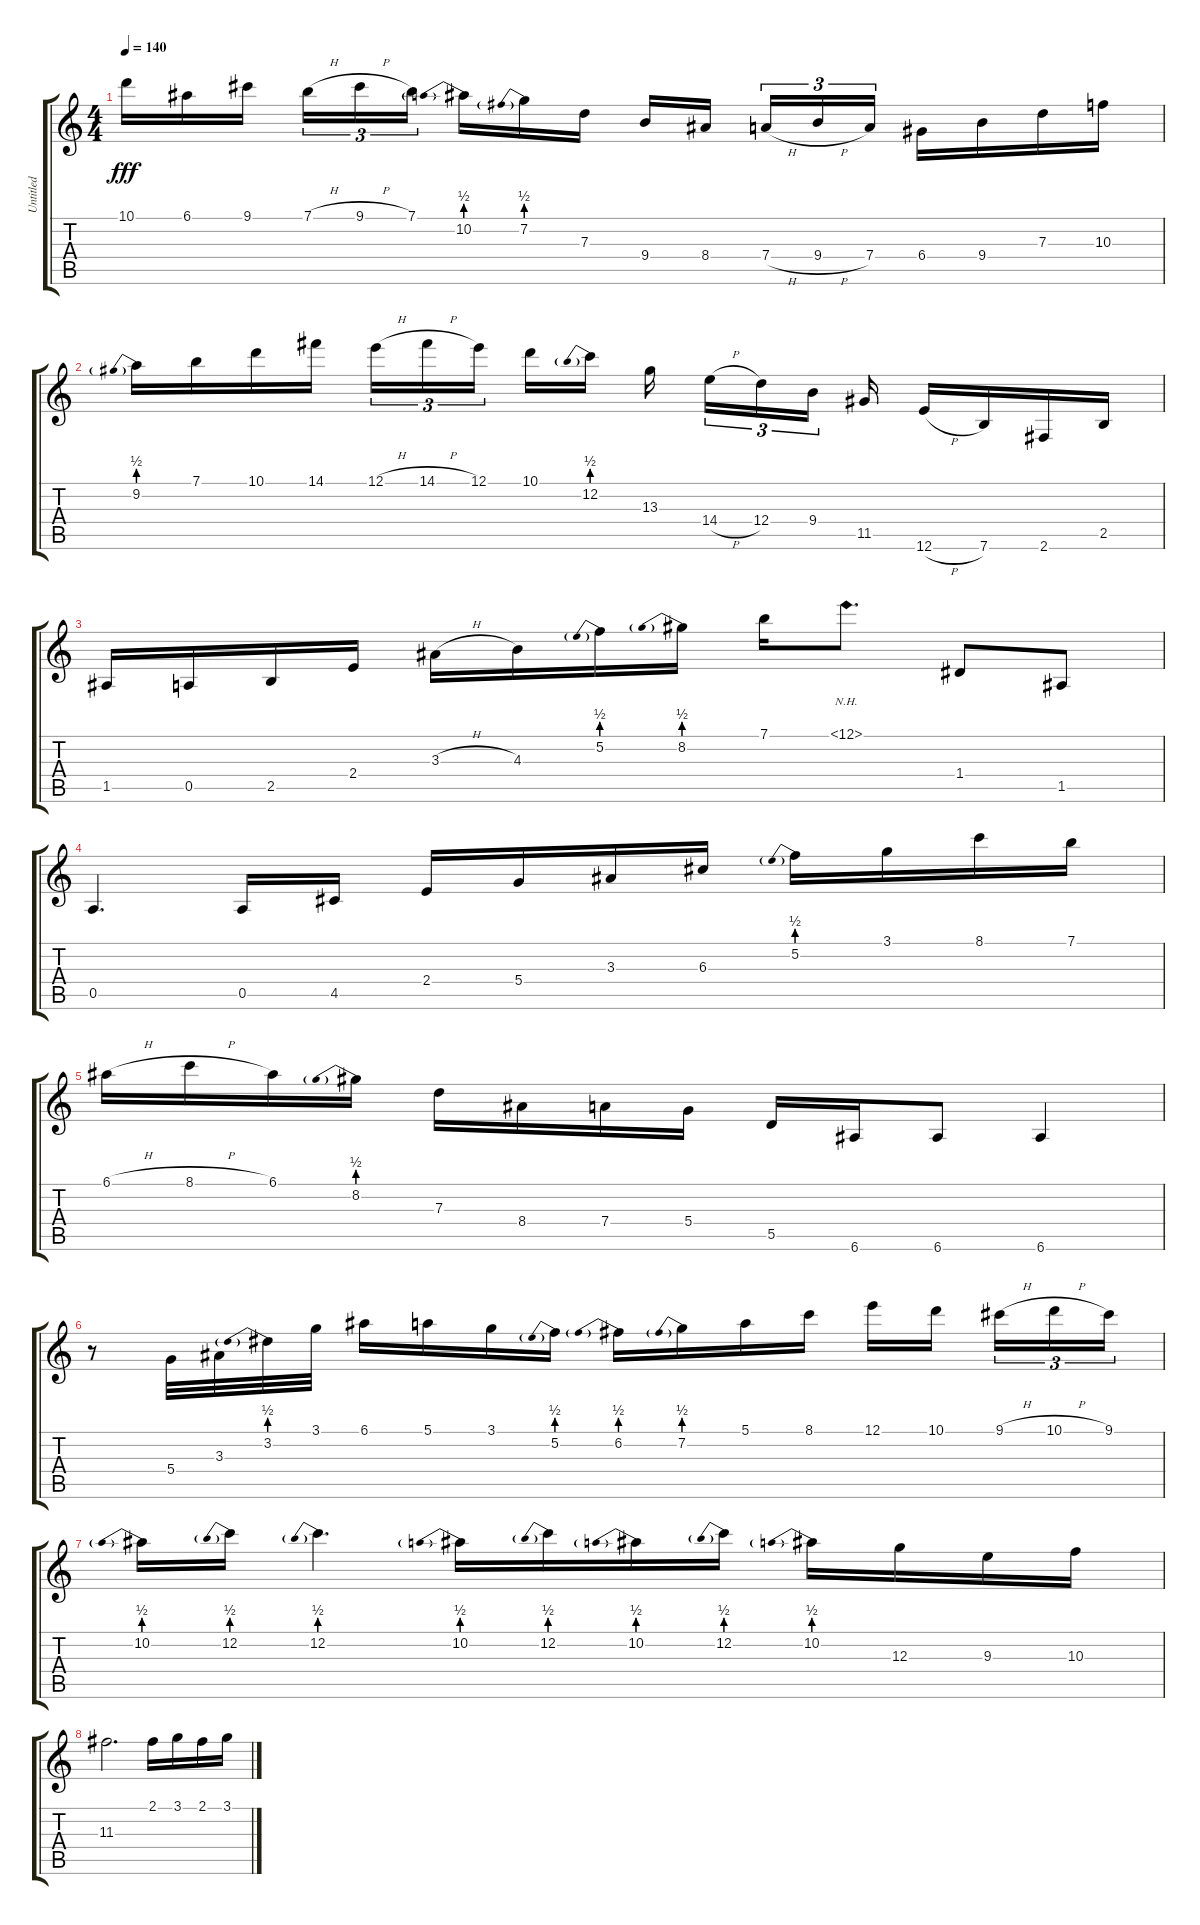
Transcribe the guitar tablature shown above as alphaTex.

\track ("Untitled" "Untitled") {instrument acousticguitarsteel}
\staff {score tabs}
\tuning (E4 B3 G3 D3 A2 E2) {hide}
\ts (4 4)
\tempo 140
\clef g2
\ks c
10.1.16{dy fff} 6.1.16 9.1.16{beam splitsecondary} 7.1{h}.16{tu (3 2)} 9.1{h}.16{tu (3 2)} 7.1.16{tu (3 2) beam splitsecondary} 10.2{be (prebend 0 2 60 2)}.16 7.2{be (prebend 0 2 60 2)}.16 7.3.16 9.4.16 8.4.16{beam splitsecondary} 7.4{h}.16{tu (3 2)} 9.4{h}.16{tu (3 2)} 7.4.16{tu (3 2)} 6.4.16 9.4.16 7.3.16 10.3.16 |
9.2{be (prebend 0 2 60 2)}.16 7.1.16 10.1.16 14.1.16 12.1{h}.16{tu (3 2)} 14.1{h}.16{tu (3 2)} 12.1.16{tu (3 2) beam splitsecondary} 10.1.16 12.2{be (prebend 0 2 60 2)}.16 13.3.16{beam splitsecondary} 14.4{h}.16{tu (3 2)} 12.4.16{tu (3 2)} 9.4.16{tu (3 2) beam splitsecondary} 11.5.16 12.6{h}.16 7.6.16 2.6.16 2.5.16 |
1.5.16 0.5.16 2.5.16 2.4.16 3.3{h}.16 4.3.16 5.2{be (prebend 0 2 60 2)}.16 8.2{be (prebend 0 2 60 2)}.16 7.1.16 12.1{nh}.8{d} 1.4.8 1.5.8 |
0.5.4{d} 0.5.16 4.5.16 2.4.16 5.4.16 3.3.16 6.3.16 5.2{be (prebend 0 2 60 2)}.16 3.1.16 8.1.16 7.1.16 |
6.1{h}.16 8.1{h}.16 6.1.16 8.2{be (prebend 0 2 60 2)}.16 7.3.16 8.4.16 7.4.16 5.4.16 5.5.16 6.6.16 6.6.8 6.6.4 |
r.8 5.4.32 3.3.32 3.2{be (prebend 0 2 60 2)}.32 3.1.32 6.1.16 5.1.16 3.1.16 5.2{be (prebend 0 2 60 2)}.16 6.2{be (prebend 0 2 60 2)}.16 7.2{be (prebend 0 2 60 2)}.16 5.1.16 8.1.16 12.1.16 10.1.16{beam splitsecondary} 9.1{h}.16{tu (3 2)} 10.1{h}.16{tu (3 2)} 9.1.16{tu (3 2)} |
10.2{be (prebend 0 2 60 2)}.16 12.2{be (prebend 0 2 60 2)}.16 12.2{be (prebend 0 2 60 2)}.4{d} 10.2{be (prebend 0 2 60 2)}.16 12.2{be (prebend 0 2 60 2)}.16 10.2{be (prebend 0 2 60 2)}.16 12.2{be (prebend 0 2 60 2)}.16 10.2{be (prebend 0 2 60 2)}.16 12.3.16 9.3.16 10.3.16 |
11.3.2{d} 2.1.16 3.1.16 2.1.16 3.1.16
